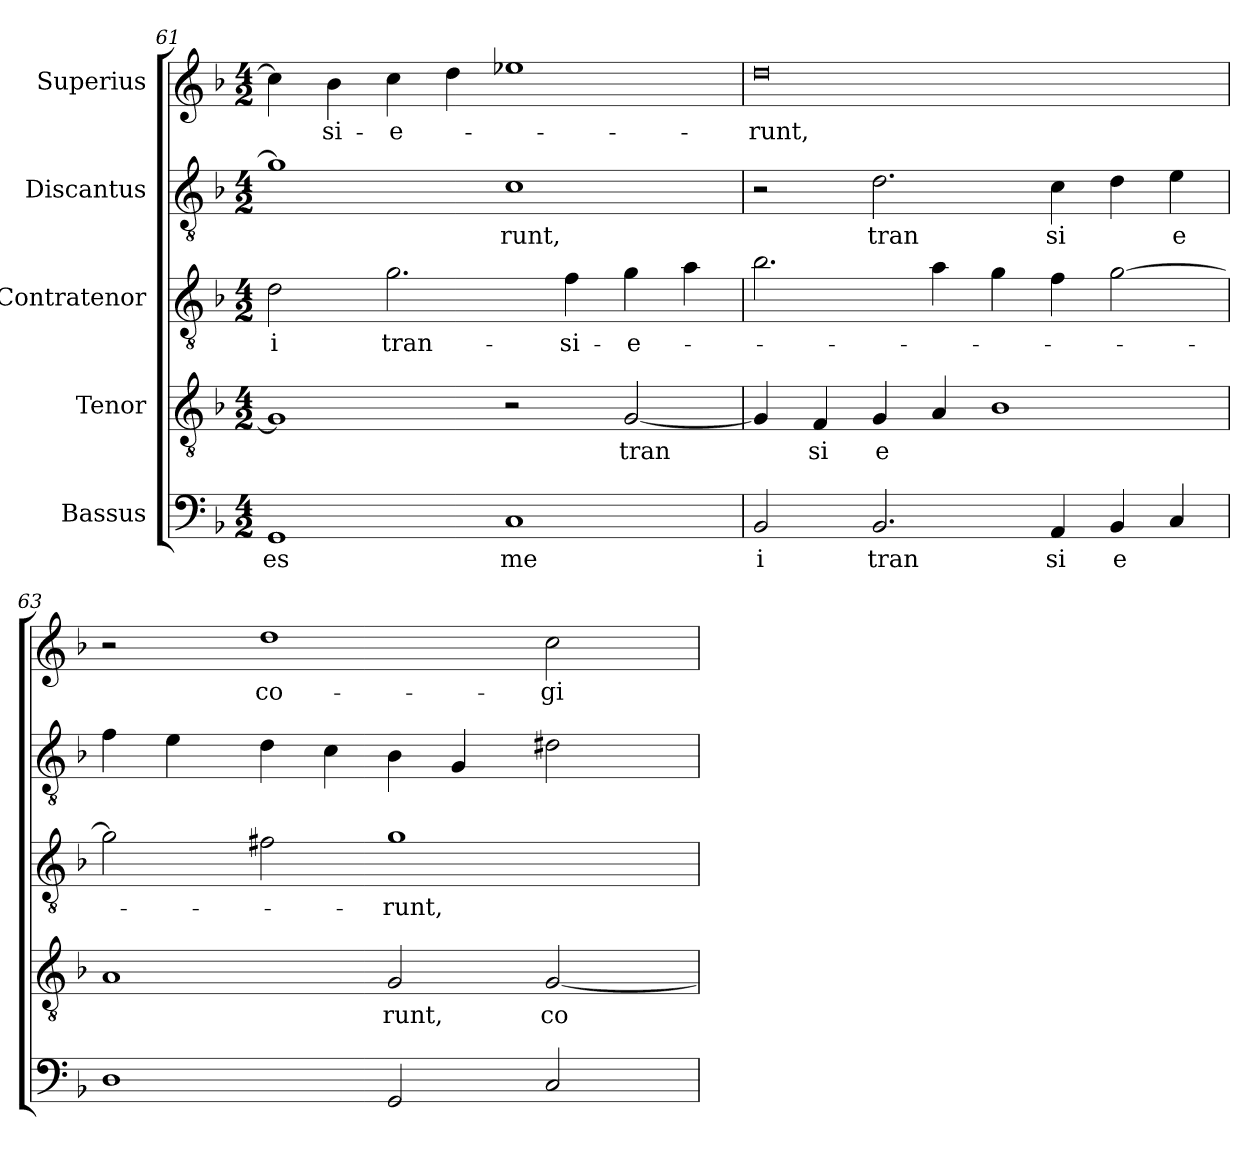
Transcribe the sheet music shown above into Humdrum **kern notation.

**kern	**text	**kern	**text	**kern	**text	**kern	**text	**kern	**text
*part5	*part5	*part4	*part4	*part3	*part3	*part2	*part2	*part1	*part1
*staff5	*staff5	*staff4	*staff4	*staff3	*staff3	*staff2	*staff2	*staff1	*staff1
*I"Bassus	*	*I"Tenor	*	*I"Contratenor	*	*I"Discantus	*	*I"Superius	*
*clefF4	*	*clefGv2	*	*clefGv2	*	*clefGv2	*	*clefG2	*
*ITrd-3c-5	*	*ITrd-3c-5	*	*ITrd-3c-5	*	*ITrd-3c-5	*	*	*
*k[b-e-]	*	*k[b-e-]	*	*k[b-e-]	*	*k[b-e-]	*	*k[b-]	*
*B-:	*	*B-:	*	*B-:	*	*B-:	*	*F:	*
*M4/2	*	*M4/2	*	*M4/2	*	*M4/2	*	*M4/2	*
=61	=61	=61	=61	=61	=61	=61	=61	=61	=61
!	!LO:LY:b:cj	!	!	!	!LO:LY:b:cj	!	!	!	!
1C	es	1c]	.	2g\	-i	1cc]	.	4cc\]	.
!	!	!	!	!	!	!	!	!	!LO:LY:b:cj
.	.	.	.	.	.	.	.	4b-\	-si-
!	!	!	!	!	!LO:LY:b:cj	!	!	!	!LO:LY:b:cj
.	.	.	.	2.cc\	tran-	.	.	4cc\	-e-
.	.	.	.	.	.	.	.	4dd\	.
!	!LO:LY:b:cj	!	!	!	!	!	!LO:LY:b:cj	!	!
1F	me	2r	.	.	.	1f	runt,	1ee-X	.
!	!	!	!	!	!LO:LY:b:cj	!	!	!	!
.	.	.	.	4b-\	-si-	.	.	.	.
!	!	!	!LO:LY:b	!	!LO:LY:b:cj	!	!	!	!
.	.	[<2c/	tran	4cc\	-e-	.	.	.	.
.	.	.	.	4dd\	.	.	.	.	.
=62	=62	=62	=62	=62	=62	=62	=62	=62	=62
!	!LO:LY:b:cj	!	!	!	!	!	!	!	!LO:LY:b:cj
2E-/	i	4c/]	.	2.ee-\	.	2r	.	0dd	-runt,
!	!	!	!LO:LY:b:cj	!	!	!	!	!	!
.	.	4B-/	si	.	.	.	.	.	.
!	!LO:LY:b:cj	!	!LO:LY:b:cj	!	!	!	!LO:LY:b:cj	!	!
2.E-/	tran	4c/	e	.	.	2.g\	tran	.	.
.	.	4d/	.	4dd\	.	.	.	.	.
.	.	1e-	.	4cc\	.	.	.	.	.
!	!LO:LY:b:cj	!	!	!	!	!	!LO:LY:b:cj	!	!
4D/	si	.	.	4b-\	.	4f\	si	.	.
!	!LO:LY:b:cj	!	!	!	!	!	!	!	!
4E-/	e	.	.	[>2cc\	.	4g\	.	.	.
!	!	!	!	!	!	!	!LO:LY:b:cj	!	!
4F/	.	.	.	.	.	4a\	e	.	.
!!LO:LB:g=z
=63	=63	=63	=63	=63	=63	=63	=63	=63	=63
*^	*	*^	*	*^	*	*^	*	*	*
1G	4ryy	.	1d	4ryy	.	2cc\]	4ryy	.	4b-\	4ryy	.	2r	.
.	16..ryy	.	.	32ryy	.	.	32ryy	.	4a\	32ryy	.	.	.
.	.	.	.	1ryy	.	.	1ryy	.	.	1ryy	.	.	.
.	1ryy	.	.	.	.	.	.	.	.	.	.	.	.
!	!	!	!	!	!	!	!	!	!	!	!	!	!LO:LY:b:cj
.	.	.	.	.	.	2bn\	.	.	4g\	.	.	1dd	co-
.	.	.	.	.	.	.	.	.	4f\	.	.	.	.
!	!	!	!	!	!LO:LY:b:cj	!	!	!LO:LY:b:cj	!	!	!	!	!
2C/	.	.	2c/	.	runt,	1cc	.	-runt,	4e-\	.	.	.	.
.	.	.	.	.	.	.	.	.	4c/	.	.	.	.
.	.	.	.	2ryy	.	.	2ryy	.	.	2ryy	.	.	.
.	2ryy	.	.	.	.	.	.	.	.	.	.	.	.
!	!	!	!	!	!LO:LY:b:cj	!	!	!	!	!	!	!	!LO:LY:b:cj
2F/	.	.	[<2c/	.	co	.	.	.	2g#X\	.	.	2cc\	-gi-
.	.	.	.	8..ryy	.	.	8..ryy	.	.	8..ryy	.	.	.
.	8ryy	.	.	.	.	.	.	.	.	.	.	.	.
.	64ryy	.	.	.	.	.	.	.	.	.	.	.	.
*v	*v	*	*	*	*	*v	*v	*	*v	*v	*	*	*
*	*	*v	*v	*	*	*	*	*	*	*
=	=	=	=	=	=	=	=	=	=
*-	*-	*-	*-	*-	*-	*-	*-	*-	*-
